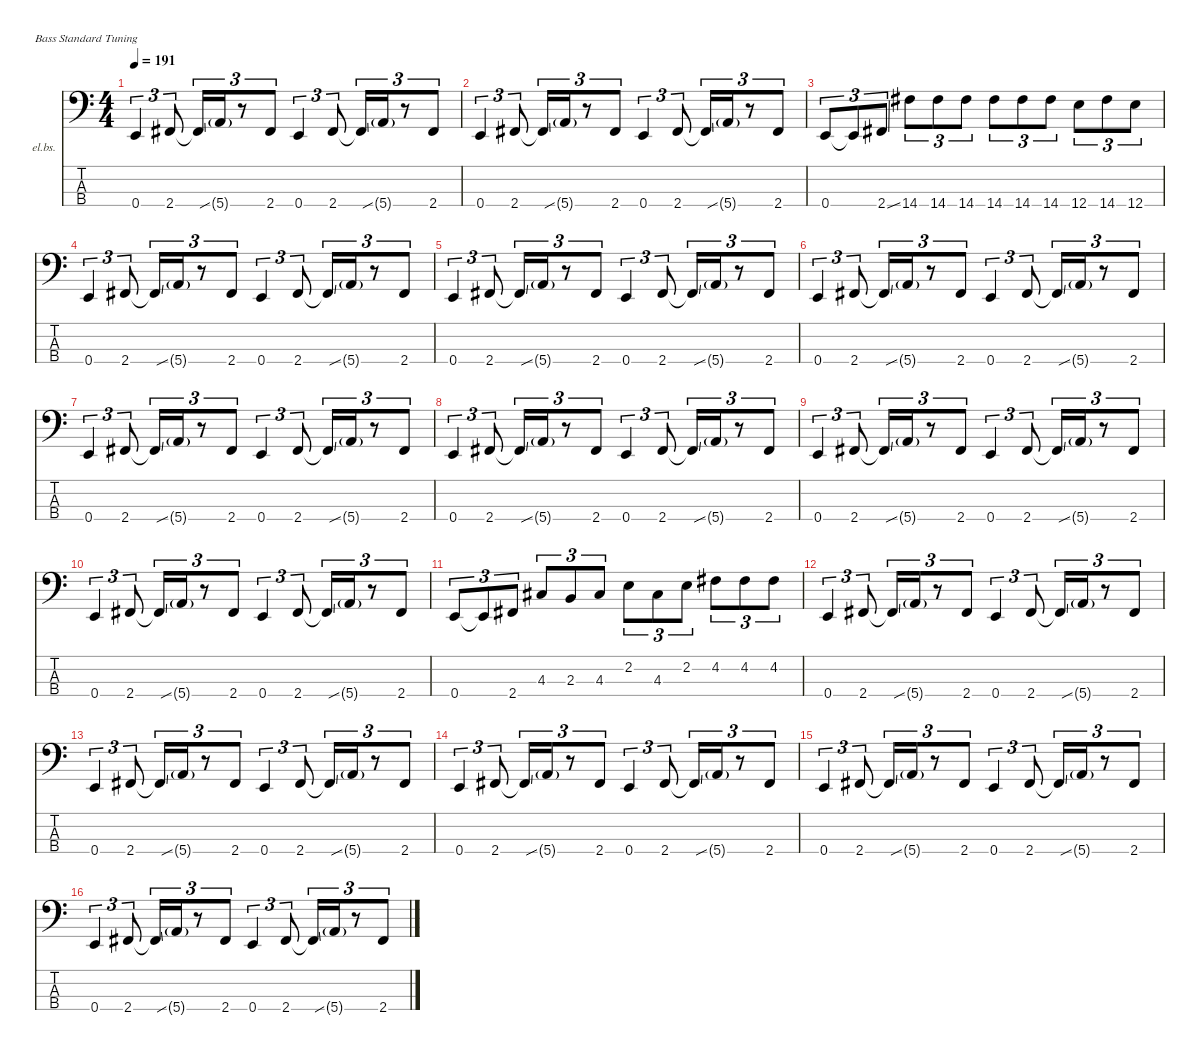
\defaultSystemsLayout 4
\hideDynamics
\bracketExtendMode nobrackets
\firstSystemTrackNameOrientation horizontal
\otherSystemsTrackNameOrientation horizontal
\track ("Bass" "el.bs.") {instrument electricbassfinger}
\staff {score tabs}
\tuning (G2 D2 A1 E1)
\ts (4 4)
\tempo 191
\clef f4
\ks c
0.4.4{tu (3 2) dy f beam Up} 2.4{acc #}.8{tu (3 2) beam Up} 2.4{ss t acc #}.16{tu (3 2) beam Up} 5.4{g}.16{tu (3 2) dy ff beam Up} r.8{tu (3 2) beam Up} 2.4{acc #}.8{tu (3 2) dy f beam Up} 0.4.4{tu (3 2) beam Up} 2.4{acc #}.8{tu (3 2) beam Up} 2.4{ss t acc #}.16{tu (3 2) beam Up} 5.4{g}.16{tu (3 2) dy ff beam Up} r.8{tu (3 2) beam Up} 2.4{acc #}.8{tu (3 2) dy f beam Up} |
0.4.4{tu (3 2) beam Up} 2.4{acc #}.8{tu (3 2) beam Up} 2.4{ss t acc #}.16{tu (3 2) beam Up} 5.4{g}.16{tu (3 2) dy ff beam Up} r.8{tu (3 2) beam Up} 2.4{acc #}.8{tu (3 2) dy f beam Up} 0.4.4{tu (3 2) beam Up} 2.4{acc #}.8{tu (3 2) beam Up} 2.4{ss t acc #}.16{tu (3 2) beam Up} 5.4{g}.16{tu (3 2) dy ff beam Up} r.8{tu (3 2) beam Up} 2.4{acc #}.8{tu (3 2) dy f beam Up} |
0.4.8{tu (3 2) beam Up} 0.4{t}.8{tu (3 2) beam Up} 2.4{ss acc #}.8{tu (3 2) beam Up} 14.4{acc #}.8{tu (3 2) beam Down} 14.4{acc #}.8{tu (3 2) beam Down} 14.4{acc #}.8{tu (3 2) beam Down} 14.4{acc #}.8{tu (3 2) beam Down} 14.4{acc #}.8{tu (3 2) beam Down} 14.4{acc #}.8{tu (3 2) beam Down} 12.4.8{tu (3 2) beam Down} 14.4{acc #}.8{tu (3 2) beam Down} 12.4.8{tu (3 2) beam Down} |
0.4.4{tu (3 2) beam Up} 2.4{acc #}.8{tu (3 2) beam Up} 2.4{ss t acc #}.16{tu (3 2) beam Up} 5.4{g}.16{tu (3 2) dy ff beam Up} r.8{tu (3 2) beam Up} 2.4{acc #}.8{tu (3 2) dy f beam Up} 0.4.4{tu (3 2) beam Up} 2.4{acc #}.8{tu (3 2) beam Up} 2.4{ss t acc #}.16{tu (3 2) beam Up} 5.4{g}.16{tu (3 2) dy ff beam Up} r.8{tu (3 2) beam Up} 2.4{acc #}.8{tu (3 2) dy f beam Up} |
0.4.4{tu (3 2) beam Up} 2.4{acc #}.8{tu (3 2) beam Up} 2.4{ss t acc #}.16{tu (3 2) beam Up} 5.4{g}.16{tu (3 2) dy ff beam Up} r.8{tu (3 2) beam Up} 2.4{acc #}.8{tu (3 2) dy f beam Up} 0.4.4{tu (3 2) beam Up} 2.4{acc #}.8{tu (3 2) beam Up} 2.4{ss t acc #}.16{tu (3 2) beam Up} 5.4{g}.16{tu (3 2) dy ff beam Up} r.8{tu (3 2) beam Up} 2.4{acc #}.8{tu (3 2) dy f beam Up} |
0.4.4{tu (3 2) beam Up} 2.4{acc #}.8{tu (3 2) beam Up} 2.4{ss t acc #}.16{tu (3 2) beam Up} 5.4{g}.16{tu (3 2) dy ff beam Up} r.8{tu (3 2) beam Up} 2.4{acc #}.8{tu (3 2) dy f beam Up} 0.4.4{tu (3 2) beam Up} 2.4{acc #}.8{tu (3 2) beam Up} 2.4{ss t acc #}.16{tu (3 2) beam Up} 5.4{g}.16{tu (3 2) dy ff beam Up} r.8{tu (3 2) beam Up} 2.4{acc #}.8{tu (3 2) dy f beam Up} |
0.4.4{tu (3 2) beam Up} 2.4{acc #}.8{tu (3 2) beam Up} 2.4{ss t acc #}.16{tu (3 2) beam Up} 5.4{g}.16{tu (3 2) dy ff beam Up} r.8{tu (3 2) beam Up} 2.4{acc #}.8{tu (3 2) dy f beam Up} 0.4.4{tu (3 2) beam Up} 2.4{acc #}.8{tu (3 2) beam Up} 2.4{ss t acc #}.16{tu (3 2) beam Up} 5.4{g}.16{tu (3 2) dy ff beam Up} r.8{tu (3 2) beam Up} 2.4{acc #}.8{tu (3 2) dy f beam Up} |
0.4.4{tu (3 2) beam Up} 2.4{acc #}.8{tu (3 2) beam Up} 2.4{ss t acc #}.16{tu (3 2) beam Up} 5.4{g}.16{tu (3 2) dy ff beam Up} r.8{tu (3 2) beam Up} 2.4{acc #}.8{tu (3 2) dy f beam Up} 0.4.4{tu (3 2) beam Up} 2.4{acc #}.8{tu (3 2) beam Up} 2.4{ss t acc #}.16{tu (3 2) beam Up} 5.4{g}.16{tu (3 2) dy ff beam Up} r.8{tu (3 2) beam Up} 2.4{acc #}.8{tu (3 2) dy f beam Up} |
0.4.4{tu (3 2) beam Up} 2.4{acc #}.8{tu (3 2) beam Up} 2.4{ss t acc #}.16{tu (3 2) beam Up} 5.4{g}.16{tu (3 2) dy ff beam Up} r.8{tu (3 2) beam Up} 2.4{acc #}.8{tu (3 2) dy f beam Up} 0.4.4{tu (3 2) beam Up} 2.4{acc #}.8{tu (3 2) beam Up} 2.4{ss t acc #}.16{tu (3 2) beam Up} 5.4{g}.16{tu (3 2) dy ff beam Up} r.8{tu (3 2) beam Up} 2.4{acc #}.8{tu (3 2) dy f beam Up} |
0.4.4{tu (3 2) beam Up} 2.4{acc #}.8{tu (3 2) beam Up} 2.4{ss t acc #}.16{tu (3 2) beam Up} 5.4{g}.16{tu (3 2) dy ff beam Up} r.8{tu (3 2) beam Up} 2.4{acc #}.8{tu (3 2) dy f beam Up} 0.4.4{tu (3 2) beam Up} 2.4{acc #}.8{tu (3 2) beam Up} 2.4{ss t acc #}.16{tu (3 2) beam Up} 5.4{g}.16{tu (3 2) dy ff beam Up} r.8{tu (3 2) beam Up} 2.4{acc #}.8{tu (3 2) dy f beam Up} |
0.4.8{tu (3 2) beam Up} 0.4{t}.8{tu (3 2) beam Up} 2.4{acc #}.8{tu (3 2) beam Up} 4.3{acc #}.8{tu (3 2) beam Up} 2.3.8{tu (3 2) beam Up} 4.3{acc #}.8{tu (3 2) beam Up} 2.2.8{tu (3 2) beam Down} 4.3{acc #}.8{tu (3 2) beam Down} 2.2.8{tu (3 2) beam Down} 4.2{acc #}.8{tu (3 2) beam Down} 4.2{acc #}.8{tu (3 2) beam Down} 4.2{acc #}.8{tu (3 2) beam Down} |
0.4.4{tu (3 2) beam Up} 2.4{acc #}.8{tu (3 2) beam Up} 2.4{ss t acc #}.16{tu (3 2) beam Up} 5.4{g}.16{tu (3 2) dy ff beam Up} r.8{tu (3 2) beam Up} 2.4{acc #}.8{tu (3 2) dy f beam Up} 0.4.4{tu (3 2) beam Up} 2.4{acc #}.8{tu (3 2) beam Up} 2.4{ss t acc #}.16{tu (3 2) beam Up} 5.4{g}.16{tu (3 2) dy ff beam Up} r.8{tu (3 2) beam Up} 2.4{acc #}.8{tu (3 2) dy f beam Up} |
0.4.4{tu (3 2) beam Up} 2.4{acc #}.8{tu (3 2) beam Up} 2.4{ss t acc #}.16{tu (3 2) beam Up} 5.4{g}.16{tu (3 2) dy ff beam Up} r.8{tu (3 2) beam Up} 2.4{acc #}.8{tu (3 2) dy f beam Up} 0.4.4{tu (3 2) beam Up} 2.4{acc #}.8{tu (3 2) beam Up} 2.4{ss t acc #}.16{tu (3 2) beam Up} 5.4{g}.16{tu (3 2) dy ff beam Up} r.8{tu (3 2) beam Up} 2.4{acc #}.8{tu (3 2) dy f beam Up} |
0.4.4{tu (3 2) beam Up} 2.4{acc #}.8{tu (3 2) beam Up} 2.4{ss t acc #}.16{tu (3 2) beam Up} 5.4{g}.16{tu (3 2) dy ff beam Up} r.8{tu (3 2) beam Up} 2.4{acc #}.8{tu (3 2) dy f beam Up} 0.4.4{tu (3 2) beam Up} 2.4{acc #}.8{tu (3 2) beam Up} 2.4{ss t acc #}.16{tu (3 2) beam Up} 5.4{g}.16{tu (3 2) dy ff beam Up} r.8{tu (3 2) beam Up} 2.4{acc #}.8{tu (3 2) dy f beam Up} |
0.4.4{tu (3 2) beam Up} 2.4{acc #}.8{tu (3 2) beam Up} 2.4{ss t acc #}.16{tu (3 2) beam Up} 5.4{g}.16{tu (3 2) dy ff beam Up} r.8{tu (3 2) beam Up} 2.4{acc #}.8{tu (3 2) dy f beam Up} 0.4.4{tu (3 2) beam Up} 2.4{acc #}.8{tu (3 2) beam Up} 2.4{ss t acc #}.16{tu (3 2) beam Up} 5.4{g}.16{tu (3 2) dy ff beam Up} r.8{tu (3 2) beam Up} 2.4{acc #}.8{tu (3 2) dy f beam Up} |
0.4.4{tu (3 2) beam Up} 2.4{acc #}.8{tu (3 2) beam Up} 2.4{ss t acc #}.16{tu (3 2) beam Up} 5.4{g}.16{tu (3 2) dy ff beam Up} r.8{tu (3 2) beam Up} 2.4{acc #}.8{tu (3 2) dy f beam Up} 0.4.4{tu (3 2) beam Up} 2.4{acc #}.8{tu (3 2) beam Up} 2.4{ss t acc #}.16{tu (3 2) beam Up} 5.4{g}.16{tu (3 2) dy ff beam Up} r.8{tu (3 2) beam Up} 2.4{acc #}.8{tu (3 2) dy f beam Up}
